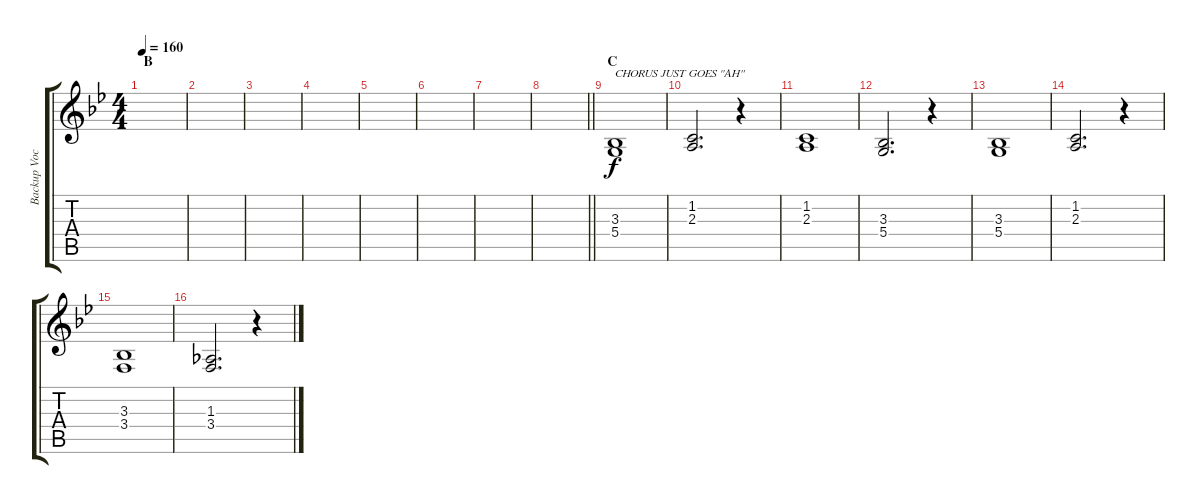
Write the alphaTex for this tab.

\track ("Backup Vocals" "Backup Voc") {instrument altosax}
\staff {score tabs}
\tuning (E4 B3 G3 D3 A2 E2) {hide}
\ts (4 4)
\section ("" "B")
\tempo 160
\clef g2
\ks bb
|
|
|
|
|
|
|
\barLineRight lightlight
|
\section ("" "C")
(3.3 5.4).1{txt "CHORUS JUST GOES \"AH\""} |
(1.2 2.3).2{d} r.4 |
(1.2 2.3).1 |
(3.3 5.4).2{d} r.4 |
(3.3 5.4).1 |
(1.2 2.3).2{d} r.4 |
(3.3 3.4).1 |
(1.3 3.4).2{d} r.4
